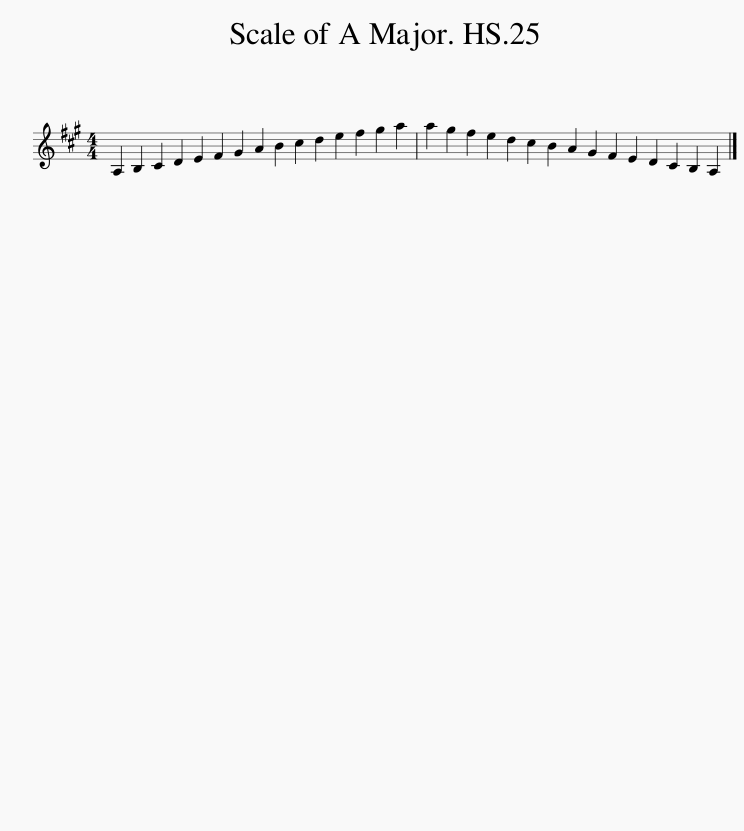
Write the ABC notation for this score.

X:1
L:1/8
M:4/4
I:linebreak $
K:A
V:1 treble
V:1
 A,2 B,2 C2 D2 E2 F2 G2 A2 B2 c2 d2 e2 f2 g2 a2 | a2 g2 f2 e2 d2 c2 B2 A2 G2 F2 E2 D2 C2 B,2 A,2 |] %2
